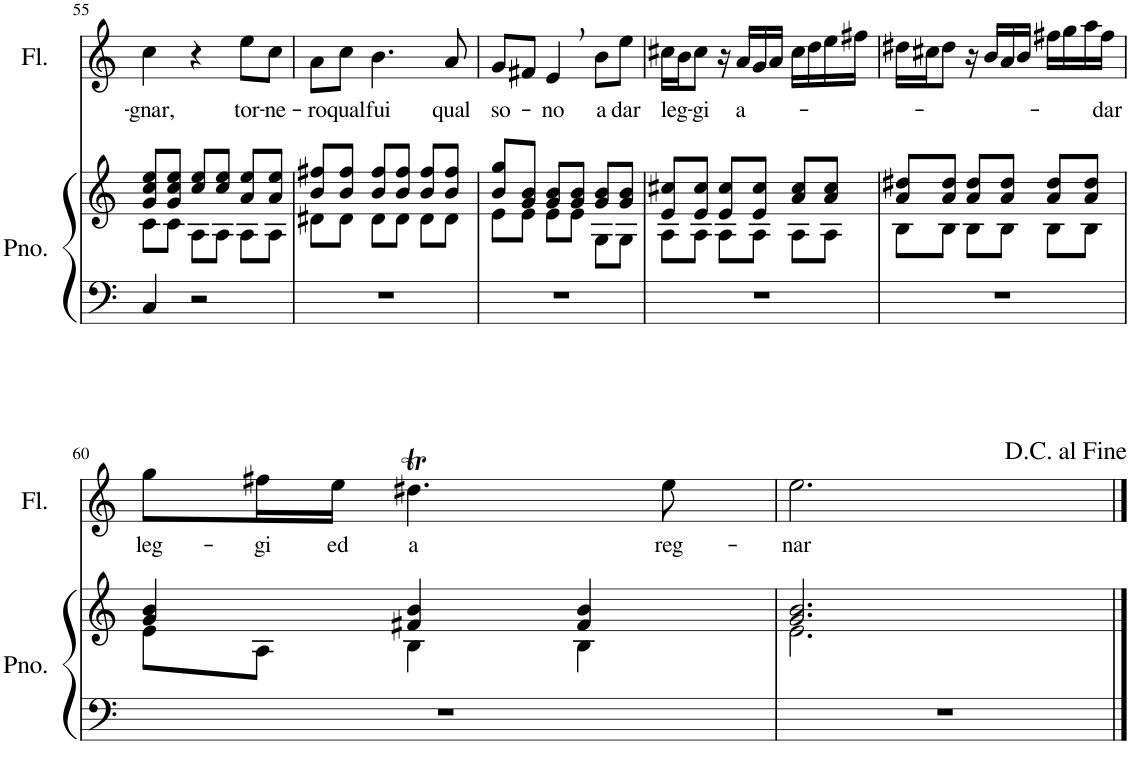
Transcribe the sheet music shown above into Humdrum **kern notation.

**kern	**kern	**kern	**text
*part2	*part2	*part1	*part1
*staff3	*staff2	*staff1	*staff1
*I"Piano	*	*I"Flauta	*
*I'Pno.	*	*I'Fl.	*
!!LO:PB:g=z
*clefF4	*clefG2	*clefG2	*
*k[]	*k[]	*k[]	*
*M3/4	*M3/4	*M3/4	*
=55	=55	=55	=55
*	*^	*	*
!	!	!	!	!LO:LY:b
4C/	8g/ 8cc/ 8ee/L	8c\L	4cc\	-gnar,
.	8g/ 8cc/ 8ee/J	8c\J	.	.
2r	8cc/ 8ee/L	8A\L	4r	.
.	8cc/ 8ee/J	8A\J	.	.
!	!	!	!	!LO:LY:b
.	8a/ 8ee/L	8A\L	8ee\L	tor-
!	!	!	!	!LO:LY:b
.	8a/ 8ee/J	8A\J	8cc\J	-ne-
=56	=56	=56	=56	=56
!	!	!	!	!LO:LY:b
2.r	8b/ 8ff#X/L	8d#X\L	8a\L	-ro
!	!	!	!	!LO:LY:b
.	8b/ 8ff#/J	8d#\J	8cc\J	qual
!	!	!	!	!LO:LY:b
.	8b/ 8ff#/L	8d#\L	4.b\	fui
.	8b/ 8ff#/J	8d#\J	.	.
.	8b/ 8ff#/L	8d#\L	.	.
!	!	!	!	!LO:LY:b
.	8b/ 8ff#/J	8d#\J	8a/	qual
=57	=57	=57	=57	=57
!	!	!	!	!LO:LY:b
2.r	8b/ 8gg/L	8e\L	8g/L	so-
.	8g/ 8b/J	8e\J	8f#X/J	.
!	!	!	!	!LO:LY:b
.	8g/ 8b/L	8e\L	4e,/	-no
.	8g/ 8b/J	8e\J	.	.
!	!	!	!	!LO:LY:b
.	8g/ 8b/L	8G\L	8b\L	a
!	!	!	!	!LO:LY:b
.	8g/ 8b/J	8G\J	8ee\J	dar
=58	=58	=58	=58	=58
!	!	!	!	!LO:LY:b
2.r	8e/ 8cc#X/L	8A\L	16cc#X\LL	leg-
.	.	.	16b\J	.
!	!	!	!	!LO:LY:b
.	8e/ 8cc#/J	8A\J	8cc#\J	-gi
.	8e/ 8cc#/L	8A\L	16r	.
!	!	!	!	!LO:LY:b
.	.	.	16a/LL	a-
.	8e/ 8cc#/J	8A\J	16g/	.
.	.	.	16a/JJ	.
.	8a/ 8cc#/L	8A\L	16cc#\LL	.
.	.	.	16dd\	.
.	8a/ 8cc#/J	8A\J	16ee\	.
.	.	.	16ff#X\JJ	.
=59	=59	=59	=59	=59
2.r	8a/ 8dd#X/L	8B\L	16dd#X\LL	.
.	.	.	16cc#X\J	.
.	8a/ 8dd#/J	8B\J	8dd#\J	.
.	8a/ 8dd#/L	8B\L	16r	.
.	.	.	16b/LL	.
.	8a/ 8dd#/J	8B\J	16a/	.
.	.	.	16b/JJ	.
.	8a/ 8dd#/L	8B\L	16ff#X\LL	.
.	.	.	16gg\	.
.	8a/ 8dd#/J	8B\J	16aa\	.
!	!	!	!	!LO:LY:b
.	.	.	16ff#\JJ	-dar
!!LO:LB:g=z
=60	=60	=60	=60	=60
!	!	!	!	!LO:LY:b
2.r	4g/ 4b/	8e\L	8gg\L	leg-
!	!	!	!	!LO:LY:b
.	.	8A\J	16ff#X\L	-gi
!	!	!	!	!LO:LY:b
.	.	.	16ee\JJ	ed
!	!	!	!	!LO:LY:b
.	4f#X/ 4b/	4B\	4.dd#Xt\	a
.	4f#/ 4b/	4B\	.	.
!	!	!	!	!LO:LY:b
.	.	.	8ee\	reg-
=61	=61	=61	=61	=61
!	!	!	!	!LO:LY:b
2.r	2.g/ 2.b/	2.e\	2.ee\	-nar
*	*v	*v	*	*
==	==	==	==
*-	*-	*-	*-
